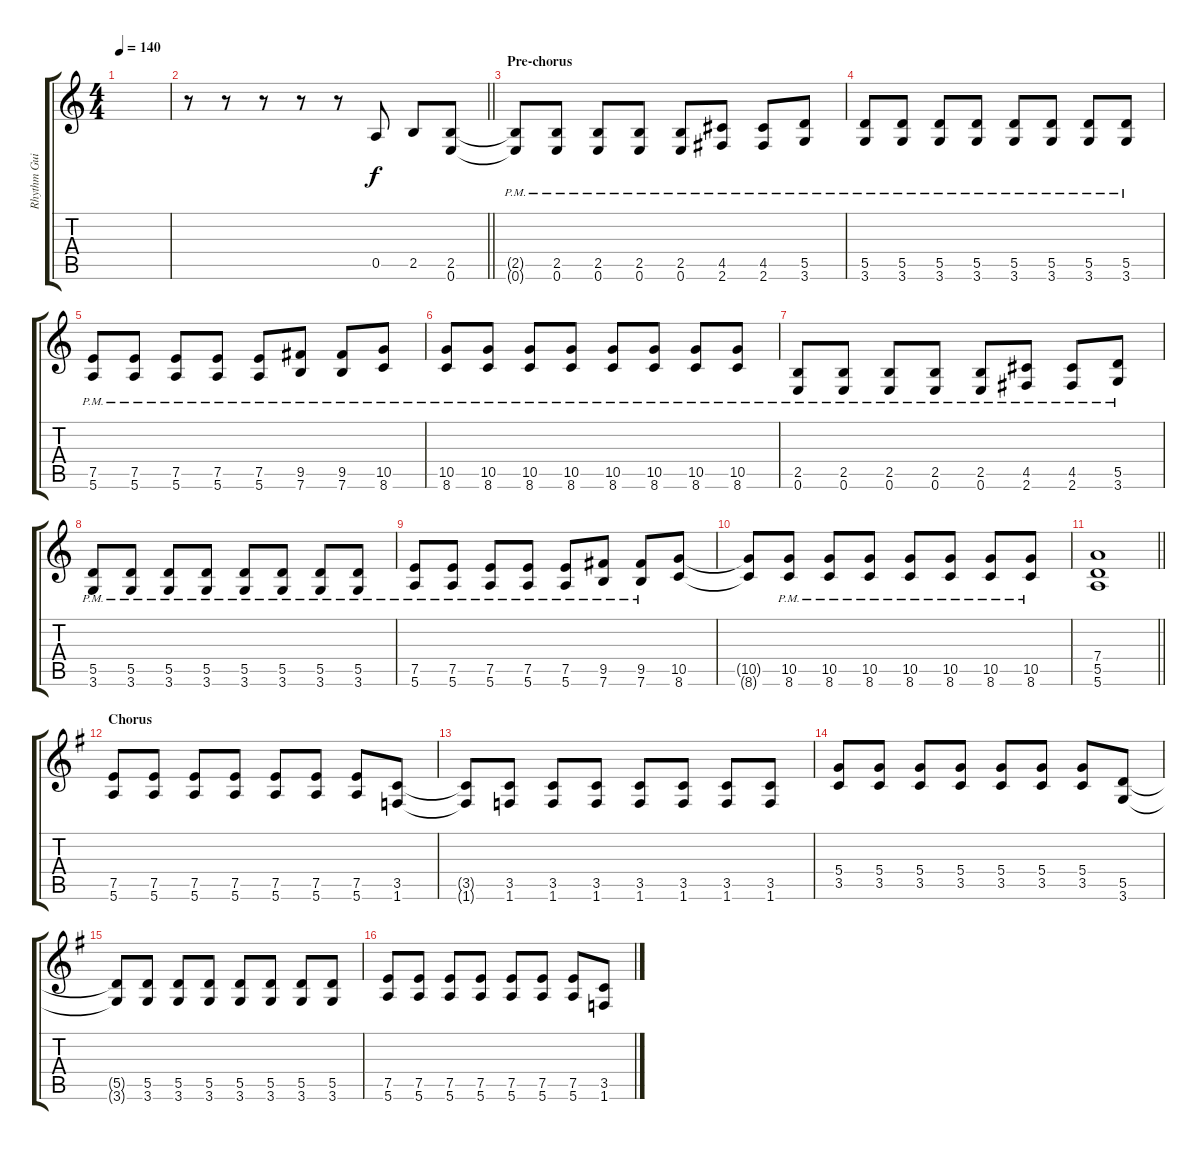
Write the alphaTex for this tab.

\track ("Rhythm Guitar" "Rhythm Gui") {instrument distortionguitar}
\staff {score tabs}
\tuning (E4 B3 G3 D3 A2 E2) {hide}
\ts (4 4)
\tempo 140
\clef g2
\ks c
|
\barLineRight lightlight
r.8 r.8 r.8 r.8 r.8 0.5.8 2.5.8 (2.5 0.6).8 |
\section ("" "Pre-chorus")
(2.5{pm t} 0.6{pm t}).8 (2.5{pm} 0.6{pm}).8 (2.5{pm} 0.6{pm}).8 (2.5{pm} 0.6{pm}).8 (2.5{pm} 0.6{pm}).8 (4.5{pm} 2.6{pm}).8 (4.5{pm} 2.6{pm}).8 (5.5{pm} 3.6{pm}).8 |
(5.5{pm} 3.6{pm}).8 (5.5{pm} 3.6{pm}).8 (5.5{pm} 3.6{pm}).8 (5.5{pm} 3.6{pm}).8 (5.5{pm} 3.6{pm}).8 (5.5{pm} 3.6{pm}).8 (5.5{pm} 3.6{pm}).8 (5.5{pm} 3.6{pm}).8 |
(7.5{pm} 5.6{pm}).8 (7.5{pm} 5.6{pm}).8 (7.5{pm} 5.6{pm}).8 (7.5{pm} 5.6{pm}).8 (7.5{pm} 5.6{pm}).8 (9.5{pm} 7.6{pm}).8 (9.5{pm} 7.6{pm}).8 (10.5{pm} 8.6{pm}).8 |
(10.5{pm} 8.6{pm}).8 (10.5{pm} 8.6{pm}).8 (10.5{pm} 8.6{pm}).8 (10.5{pm} 8.6{pm}).8 (10.5{pm} 8.6{pm}).8 (10.5{pm} 8.6{pm}).8 (10.5{pm} 8.6{pm}).8 (10.5{pm} 8.6{pm}).8 |
(2.5{pm} 0.6{pm}).8 (2.5{pm} 0.6{pm}).8 (2.5{pm} 0.6{pm}).8 (2.5{pm} 0.6{pm}).8 (2.5{pm} 0.6{pm}).8 (4.5{pm} 2.6{pm}).8 (4.5{pm} 2.6{pm}).8 (5.5{pm} 3.6{pm}).8 |
(5.5{pm} 3.6{pm}).8 (5.5{pm} 3.6{pm}).8 (5.5{pm} 3.6{pm}).8 (5.5{pm} 3.6{pm}).8 (5.5{pm} 3.6{pm}).8 (5.5{pm} 3.6{pm}).8 (5.5{pm} 3.6{pm}).8 (5.5{pm} 3.6{pm}).8 |
(7.5{pm} 5.6{pm}).8 (7.5{pm} 5.6{pm}).8 (7.5{pm} 5.6{pm}).8 (7.5{pm} 5.6{pm}).8 (7.5{pm} 5.6{pm}).8 (9.5{pm} 7.6{pm}).8 (9.5{pm} 7.6{pm}).8 (10.5 8.6).8 |
(10.5{t} 8.6{t}).8 (10.5{pm} 8.6{pm}).8 (10.5{pm} 8.6{pm}).8 (10.5{pm} 8.6{pm}).8 (10.5{pm} 8.6{pm}).8 (10.5{pm} 8.6{pm}).8 (10.5{pm} 8.6{pm}).8 (10.5{pm} 8.6{pm}).8 |
\barLineRight lightlight
(7.4 5.5 5.6).1 |
\section ("" "Chorus")
\ks g
(7.5 5.6).8 (7.5 5.6).8 (7.5 5.6).8 (7.5 5.6).8 (7.5 5.6).8 (7.5 5.6).8 (7.5 5.6).8 (3.5 1.6).8 |
(3.5{t} 1.6{t}).8 (3.5 1.6).8 (3.5 1.6).8 (3.5 1.6).8 (3.5 1.6).8 (3.5 1.6).8 (3.5 1.6).8 (3.5 1.6).8 |
(5.4 3.5).8 (5.4 3.5).8 (5.4 3.5).8 (5.4 3.5).8 (5.4 3.5).8 (5.4 3.5).8 (5.4 3.5).8 (5.5 3.6).8 |
(5.5{t} 3.6{t}).8 (5.5 3.6).8 (5.5 3.6).8 (5.5 3.6).8 (5.5 3.6).8 (5.5 3.6).8 (5.5 3.6).8 (5.5 3.6).8 |
(7.5 5.6).8 (7.5 5.6).8 (7.5 5.6).8 (7.5 5.6).8 (7.5 5.6).8 (7.5 5.6).8 (7.5 5.6).8 (3.5 1.6).8
